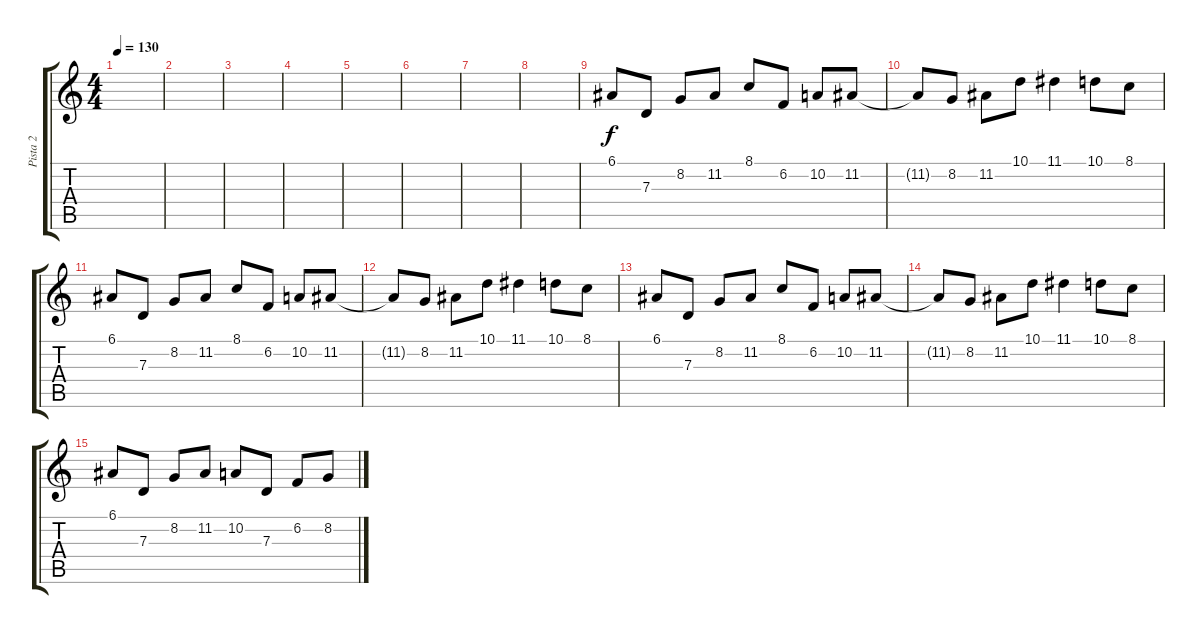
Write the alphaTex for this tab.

\track ("Pista 2" "Pista 2") {instrument acousticgrandpiano}
\staff {score tabs}
\tuning (E4 B3 G3 D3 A2 E2) {hide}
\ts (4 4)
\tempo 130
\clef g2
\ks c
|
|
|
|
|
|
|
|
6.1.8 7.3.8 8.2.8 11.2.8 8.1.8 6.2.8 10.2.8 11.2.8 |
11.2{t}.8 8.2.8 11.2.8 10.1.8 11.1.4 10.1.8 8.1.8 |
6.1.8 7.3.8 8.2.8 11.2.8 8.1.8 6.2.8 10.2.8 11.2.8 |
11.2{t}.8 8.2.8 11.2.8 10.1.8 11.1.4 10.1.8 8.1.8 |
6.1.8 7.3.8 8.2.8 11.2.8 8.1.8 6.2.8 10.2.8 11.2.8 |
11.2{t}.8 8.2.8 11.2.8 10.1.8 11.1.4 10.1.8 8.1.8 |
6.1.8 7.3.8 8.2.8 11.2.8 10.2.8 7.3.8 6.2.8 8.2.8
